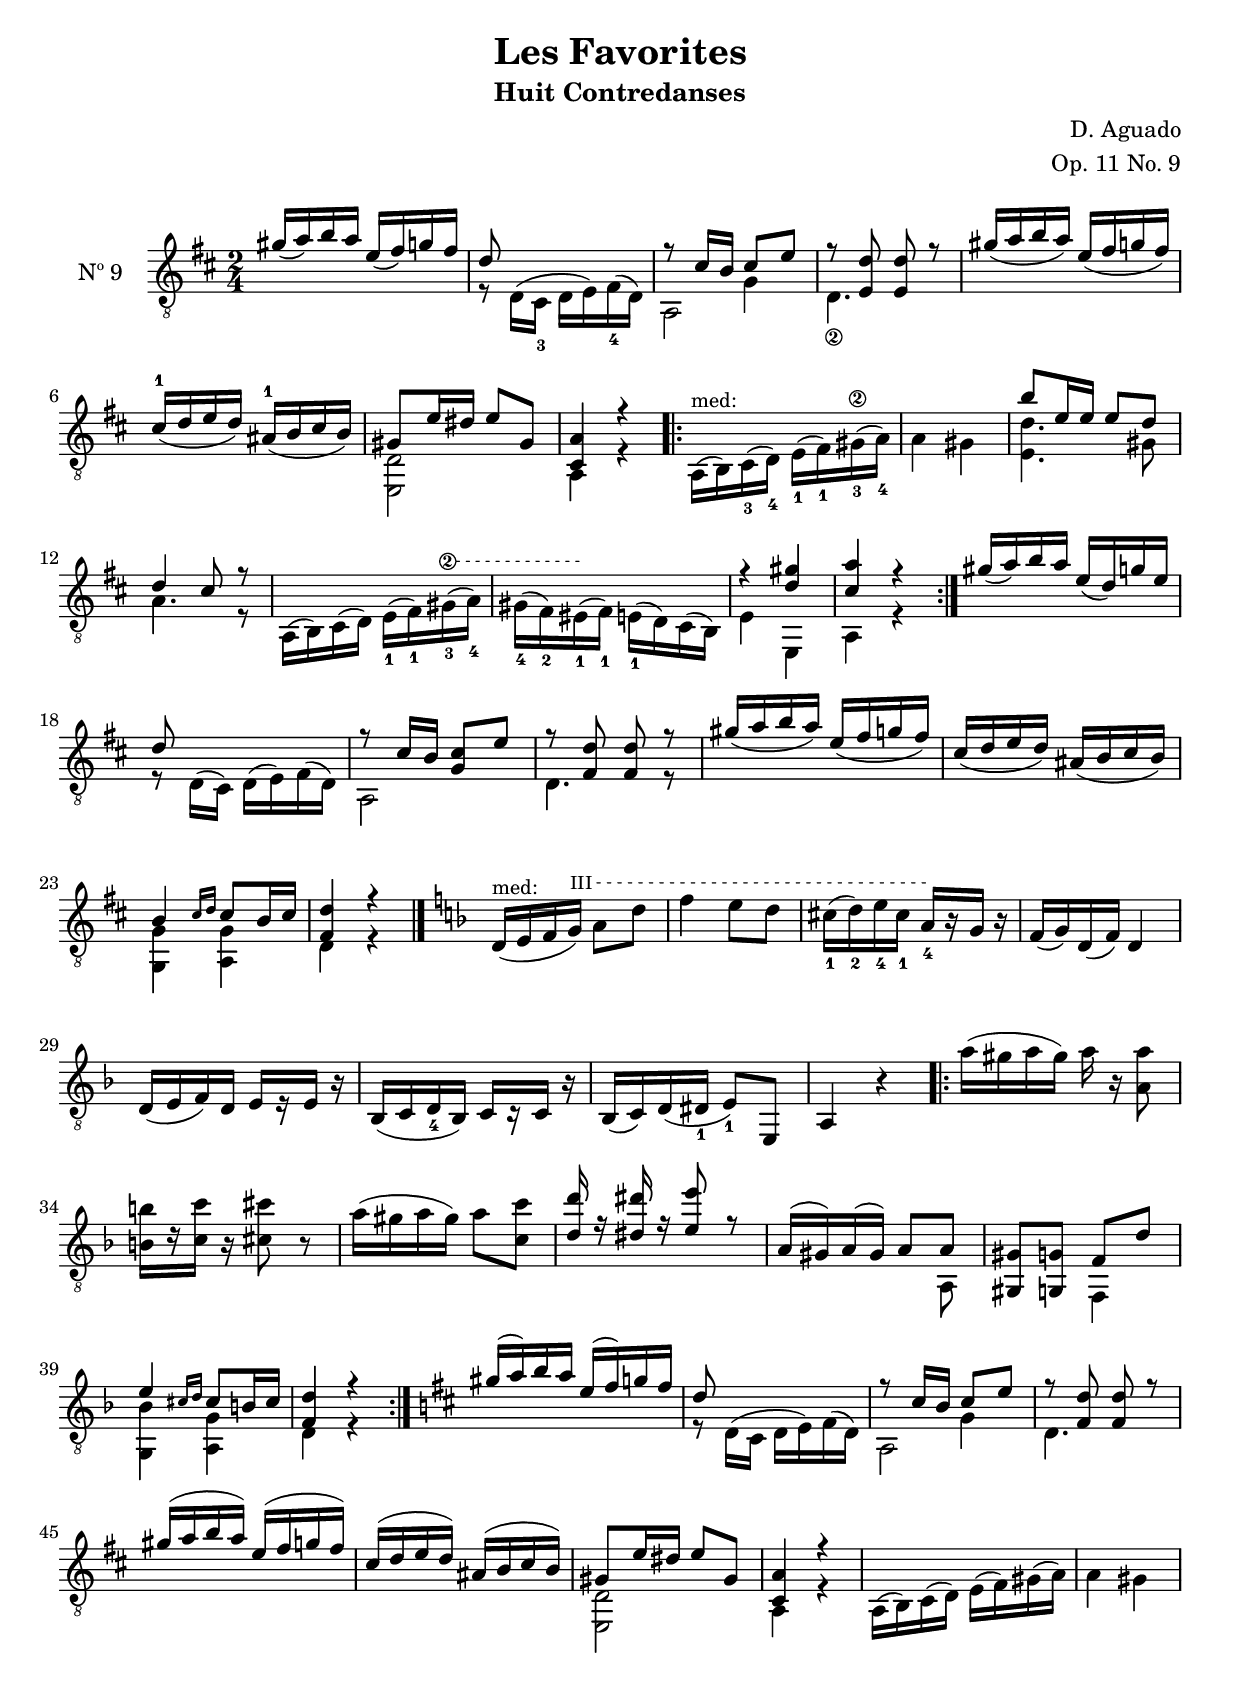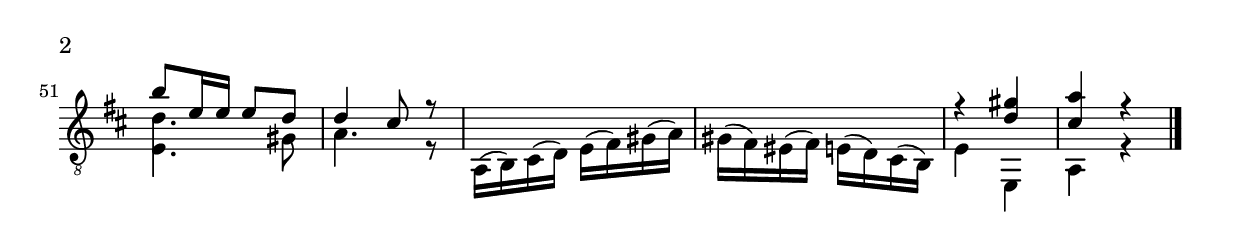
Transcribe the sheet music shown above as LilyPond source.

\version "2.19.32"

\header {
  title = "Les Favorites"
  subtitle = "Huit Contredanses"
  composer = "D. Aguado"
  opus = "Op. 11 No. 9"
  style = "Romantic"
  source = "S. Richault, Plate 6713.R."
  date = "1846"
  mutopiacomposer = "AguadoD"
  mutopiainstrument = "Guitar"
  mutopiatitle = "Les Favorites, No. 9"
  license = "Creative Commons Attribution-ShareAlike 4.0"
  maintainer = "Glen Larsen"
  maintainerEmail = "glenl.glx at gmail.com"
}

\paper {
  % add space between composer/opus markup and first staff
  markup-system-spacing #'padding = #3
  % add a little space between composer and opus
  markup-markup-spacing #'padding = #1.2
  top-margin = #8
  bottom-margin = #12
}

mbreak = {} % { \break }
global = {
  \time 2/4
  \key d \major
}

upperVoice = \relative c'' {
  \voiceOne
  \slurDown
  \override TextSpanner.bound-details.left.stencil-align-dir-y = #CENTER
  \override TextSpanner.dash-fraction = #0.3
  \override TextSpanner.dash-period = #1
  gis16( a) b a e( fis) g fis |
  d8 s s4 |
  r8 cis16 b cis8 e |
  r8 < e, d'> q r |
  gis'16( a b a) e( fis g fis) |

  \mbreak
  <cis-1>16( d e d) <ais-1>( b cis b) |
  gis8 e'16 dis e8 gis, |
  <cis, a'>4 r |
  \repeat volta 2 {
    s2 |
    s2 |
    b''8 e,16 e e8 d |
    d4 cis8 r |
    s2 |

    \mbreak
    s2 |
    r4 <d gis> |
    <cis a'>4 r |
  }
  gis'16( a) b a e( d) g e |
  d8 s s4 |
  r8 cis16 b <g cis>8 e' |
  r8 <fis, d'> q r |

  \mbreak
  gis'16( a b a) e( fis g fis) |
  cis16( d e d) ais( b cis b) |
  b4 \grace{cis16[ d]} cis8 b16 cis |
  <fis, d'>4 r |
  \bar "|."
  \key d \minor
  \override TextSpanner.font-size = #-2
  \override TextSpanner.bound-details.left.text=\markup{\upright "III "}
  \oneVoice d16(^\markup{\small "med:"} e f g)\startTextSpan a8 d |
  f4 e8 d |

  \mbreak
  \set fingeringOrientations = #'(down)
  <cis-1>16( <d-2>) <e-4> <cis-1> <a-4>[\stopTextSpan r g] r |
  f16( g) d( f) d4 |
  d16( e f) d e[ r e] r |
  bes16( c <d-4> bes) c[ r c] r |
  bes16( c) d( <dis-1> <e-1>8) e, |
  a4 r |
  \repeat volta 2 {
    a''16( gis a gis) a16 r <a, a'>8 |

    \mbreak
    <b b'>16[ r <c c'>16] r <cis cis'>8 r |
    a'16( gis a gis) a8 <c, c'> |
    \voiceOne
    <d d'>16 r <dis dis'> r <e e'>8 r |
    a,16( gis) a( gis) a8 a |
    <gis, gis'>8 <g g'> f'8 d' |
    e4 \grace{cis16[ d]} cis8 b16 cis |
    <f, d'>4 r |
  }
  \key d \major
  gis'16( a) b a e( fis) g fis |

  \mbreak
  d8 s s4 |
  r8 cis16 b cis8 e |
  r8 <fis, d'> q r |
  gis'16( a b a) e( fis g fis) |
  cis16( d e d) ais( b cis b) |
  gis8 e'16 dis e8 gis, |
  <cis, a'>4 r |

  \mbreak
  s2 |
  s2 |
  b''8 e,16 e e8 d |
  d4 cis8 r |
  s2 |
  s2 |
  r4 <d gis> |
  <cis a'>4 r |

  \bar "|."
}

lowerVoice = \relative c {
  \voiceTwo
  \set stringNumberOrientations = #'(down)
  \set fingeringOrientations = #'(down)
  \override TextSpanner.bound-details.left.stencil-align-dir-y = #CENTER
  \override TextSpanner.font-size = #-5
  \override TextSpanner.dash-fraction = #0.3
  \override TextSpanner.dash-period = #1
  \slurUp
  s2 |
  r8 d16( <cis-3> d e) <fis-4>( d) |
  << {\voiceTwo a2 } \\ {\voiceThree\stemDown s4 g' } >> |
  <d\2>4. s8 |
  s2 |

  s2 |
  <e, d'>2 |
  a4 r |
  a16(^\markup{\small "med:"} b) <cis-3>( <d-4>) <e-1>( <fis-1>) <gis-3^\2>( <a-4>) |
  a4 gis |
  <e d'>4. gis8 |
  a4. r8 |
  \override TextSpanner.bound-details.left.text=\markup{\circle\number 2}
  a,16( b) cis( d) <e-1>( <fis-1>) <gis-3>(\startTextSpan <a-4>) |

  <gis-4>16( <fis-2>) <eis-1>(\stopTextSpan <fis-1>) <e-1>( d) cis( b) |
  e4 e, |
  a4 r |
  s2 |
  r8 d16( cis) d( e) fis( d) |
  a2 |
  d4. r8 |

  s2 |
  s2 |
  <g, g'>4 <a g'> |
  d4 r |
  s2*2 |

  s2*7 |

  s2*3 |
  s4 s8 a |
  s4 f |
  <g bes'>4 <a g'> |
  d4 r |
  s2 |

  r8 d16( cis d e) fis( d) |
  << {\voiceTwo a2} \\ {\voiceThree\stemDown s4 g'} >> |
  d4. s8 |
  s2*2 |
  <e, d'>2 |
  a4 r |

  a16( b) cis( d) e( fis) gis( a) |
  a4 gis |
  <e d'>4. gis8 |
  a4. r8 |
  a,16( b) cis( d) e( fis) gis( a) |
  gis16( fis) eis( fis) e( d) cis( b) |
  e4 e, |
  a4 r |
}

\score {
  <<
    \new Staff = "Guitar" \with {
      midiInstrument = #"acoustic guitar (nylon)"
      instrumentName = #"Nº 9"
      \mergeDifferentlyDottedOn
      \mergeDifferentlyHeadedOn
%      \override StringNumber #'stencil = ##f
    } <<
      \global
      \clef "treble_8"

      \context Voice = "upperVoice" \upperVoice
      \context Voice = "lowerVoice" \lowerVoice
    >>
%{
    % tabs are not completely developed
    \new TabStaff = "Guitar tabs" \with {
      restrainOpenStrings = ##t
    } <<
      \clef "moderntab"
      \global
      \context TabVoice = "upperVoice" \upperVoice
      \context TabVoice = "lowerVoice" \lowerVoice
    >>
%}
  >>
  \layout {}
  \midi {
    \context { \TabStaff \remove "Staff_performer" }
    \tempo 4 = 74
  }
}
